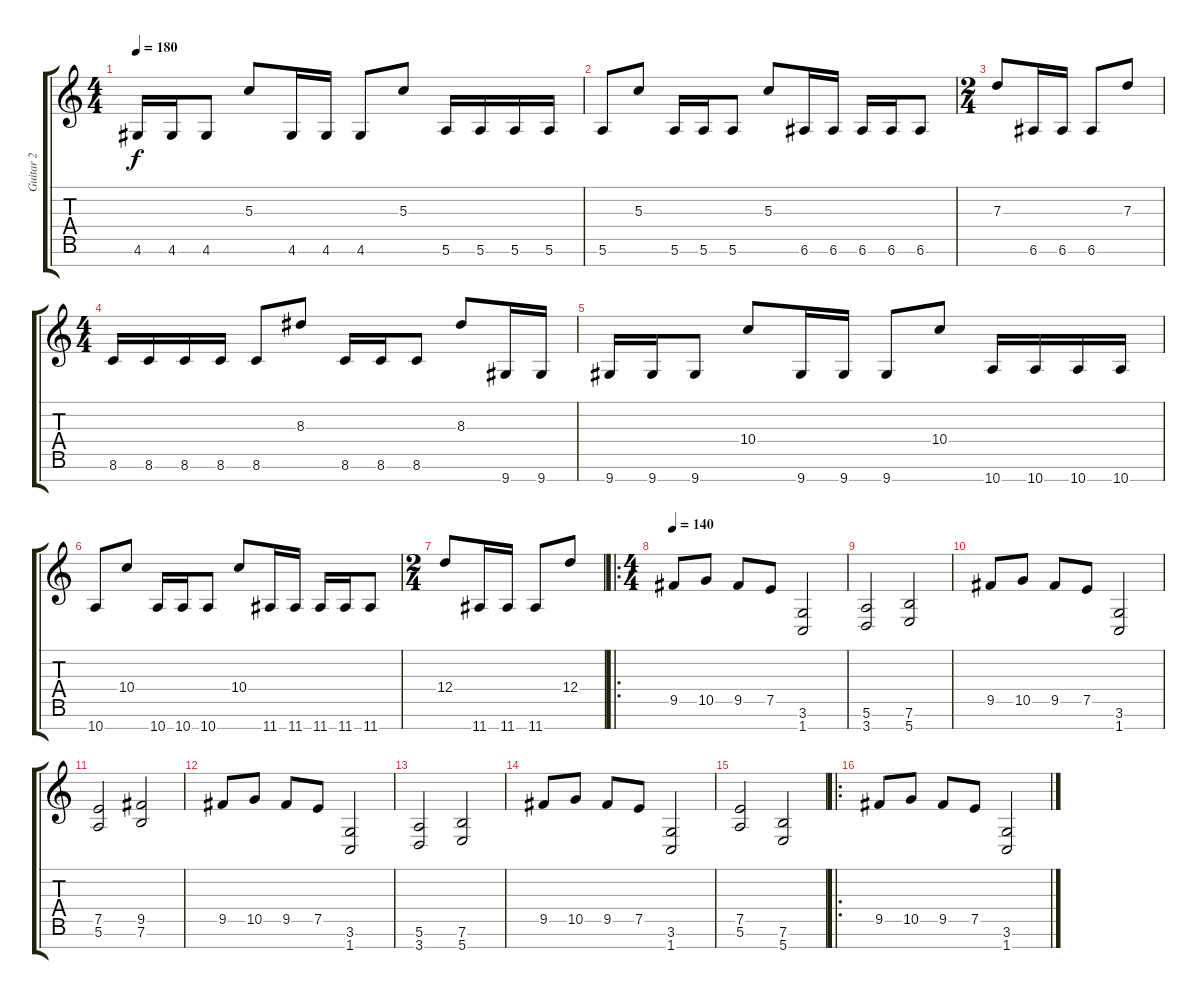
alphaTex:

\track ("Guitar 2" "Guitar 2") {instrument distortionguitar}
\staff {score tabs}
\tuning (E4 B3 G3 D3 A2 E2 B1) {hide}
\ts (4 4)
\tempo 180
\clef g2
\ks c
4.6.16{dy f} 4.6.16 4.6.8 5.3.8 4.6.16 4.6.16 4.6.8 5.3.8 5.6.16 5.6.16 5.6.16 5.6.16 |
5.6.8 5.3.8 5.6.16 5.6.16 5.6.8 5.3.8 6.6.16 6.6.16 6.6.16 6.6.16 6.6.8 |
\ts (2 4)
7.3.8 6.6.16 6.6.16 6.6.8 7.3.8 |
\ts (4 4)
8.6.16 8.6.16 8.6.16 8.6.16 8.6.8 8.3.8 8.6.16 8.6.16 8.6.8 8.3.8 9.7.16 9.7.16 |
9.7.16 9.7.16 9.7.8 10.4.8 9.7.16 9.7.16 9.7.8 10.4.8 10.7.16 10.7.16 10.7.16 10.7.16 |
10.7.8 10.4.8 10.7.16 10.7.16 10.7.8 10.4.8 11.7.16 11.7.16 11.7.16 11.7.16 11.7.8 |
\ts (2 4)
12.4.8 11.7.16 11.7.16 11.7.8 12.4.8 |
\ro
\ts (4 4)
\tempo 140
9.5.8 10.5.8 9.5.8 7.5.8 (3.6 1.7).2 |
(5.6 3.7).2 (7.6 5.7).2 |
9.5.8 10.5.8 9.5.8 7.5.8 (3.6 1.7).2 |
(7.5 5.6).2 (9.5 7.6).2 |
9.5.8 10.5.8 9.5.8 7.5.8 (3.6 1.7).2 |
(5.6 3.7).2 (7.6 5.7).2 |
9.5.8 10.5.8 9.5.8 7.5.8 (3.6 1.7).2 |
(7.5 5.6).2 (7.6 5.7).2 |
\ro
9.5.8 10.5.8 9.5.8 7.5.8 (3.6 1.7).2
